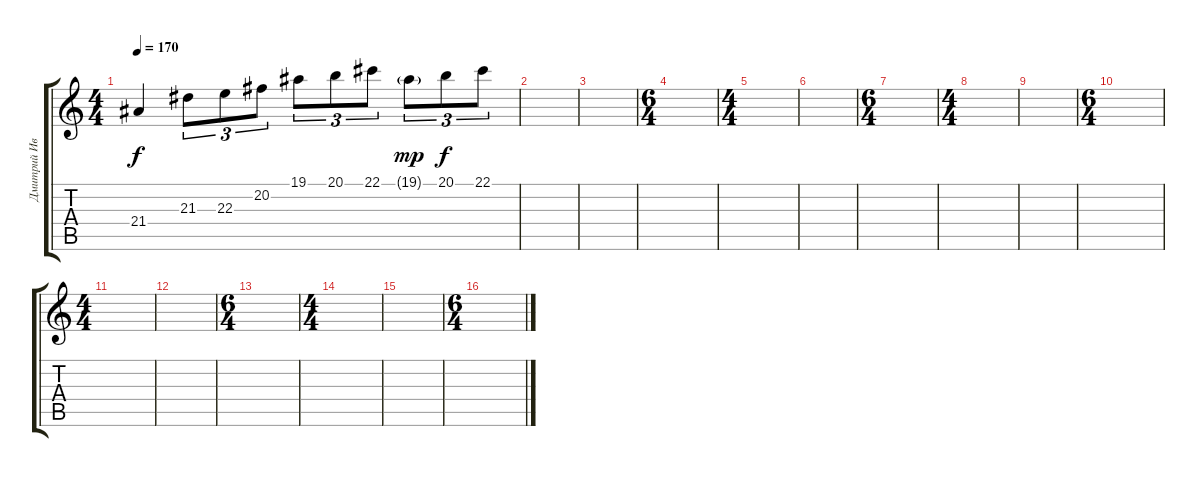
\track ("Дмитрий Иванов/Доп. Гитары" "Дмитрий Ив") {instrument taikodrum}
\staff {score tabs}
\tuning (Eb4 Bb3 Gb3 Db3 Ab2 Eb2) {hide}
\ts (4 4)
\tempo 170
\clef g2
\ks c
21.4.4{dy f} 21.3.8{tu (3 2)} 22.3.8{tu (3 2)} 20.2.8{tu (3 2)} 19.1.8{tu (3 2)} 20.1.8{tu (3 2)} 22.1.8{tu (3 2)} 19.1{g}.8{tu (3 2) dy mp} 20.1.8{tu (3 2) dy f} 22.1.8{tu (3 2)} |
|
|
\ts (6 4)
|
\ts (4 4)
|
|
\ts (6 4)
|
\ts (4 4)
|
|
\ts (6 4)
|
\ts (4 4)
|
|
\ts (6 4)
|
\ts (4 4)
|
|
\ts (6 4)
